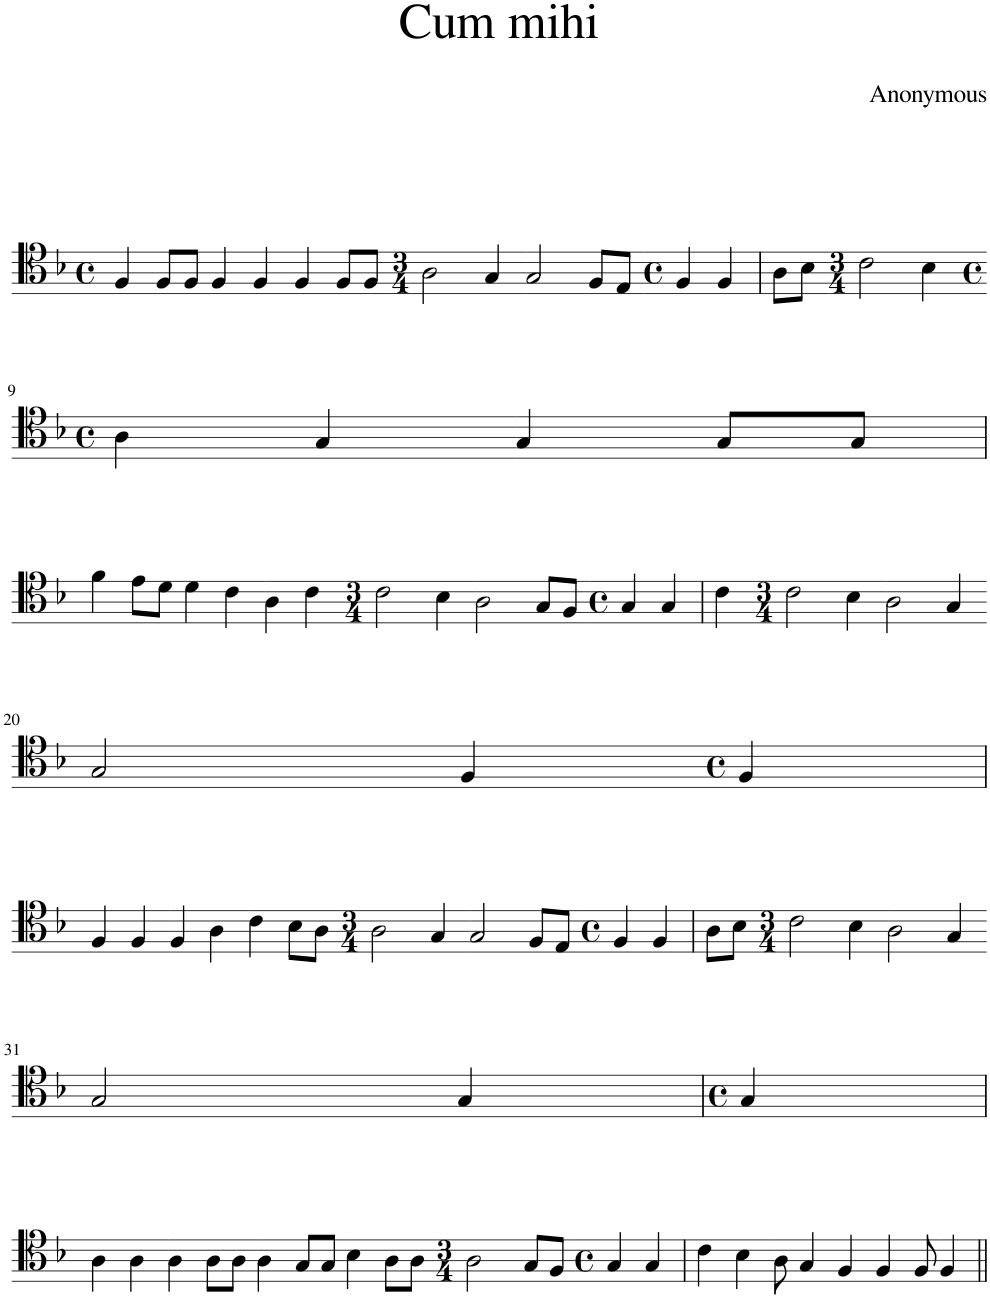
**kern
*part1
*staff1
*I"Piano
*I'Pno.
*clefC4
*k[b-]
*M2/4
*met(c)
=1
4F/
8F/L
8F/J
=2-
4F/
4F/
=3-
4F/
8F/L
8F/J
=4-
*M3/4
2A\
4G/
=5-
2G/
8F/L
8E/J
=6-
*M2/4
*met(c)
4F/
4F/
=7
*M2/8
8A\L
8B-\J
=8-
*M3/4
2c\
4B-\
!!LO:LB:g=z
=9-
*M2/4
*met(c)
4A\
4G/
=10-
4G/
8G/L
8G/J
!!LO:LB:g=z
=11
4f\
8e\L
8d\J
=12-
4d\
4c\
=13-
4A\
4c\
=14-
*M3/4
2c\
4B-\
=15-
2A\
8G/L
8F/J
=16-
*M2/4
*met(c)
4G/
4G/
=17
*M2/8
4c\
=18-
*M3/4
2c\
4B-\
=19-
2A\
4G/
!!LO:LB:g=z
=20-
2G/
4F/
=21-
*M2/8
*met(c)
4F/
!!LO:LB:g=z
=22
*M2/4
4F/
4F/
=23-
4F/
4A\
=24-
4c\
8B-\L
8A\J
=25-
*M3/4
2A\
4G/
=26-
2G/
8F/L
8E/J
=27-
*M2/4
*met(c)
4F/
4F/
=28
*M2/8
8A\L
8B-\J
=29-
*M3/4
2c\
4B-\
=30-
2A\
4G/
!!LO:LB:g=z
=31-
2G/
4G/
=32
*M2/8
*met(c)
4G/
!!LO:LB:g=z
=33
*M2/4
4A\
4A\
=34-
4A\
8A\L
8A\J
=35-
4A\
8G/L
8G/J
=36-
4B-\
8A\L
8A\J
=37-
*M3/4
2A\
8G/L
8F/J
=38-
*M2/4
*met(c)
4G/
4G/
=39
4c\
4B-\
=40-
*M4/4
8A\
4G/
4F/
4F/
8F/
=41-
*M2/8
4F/
=||
*-
